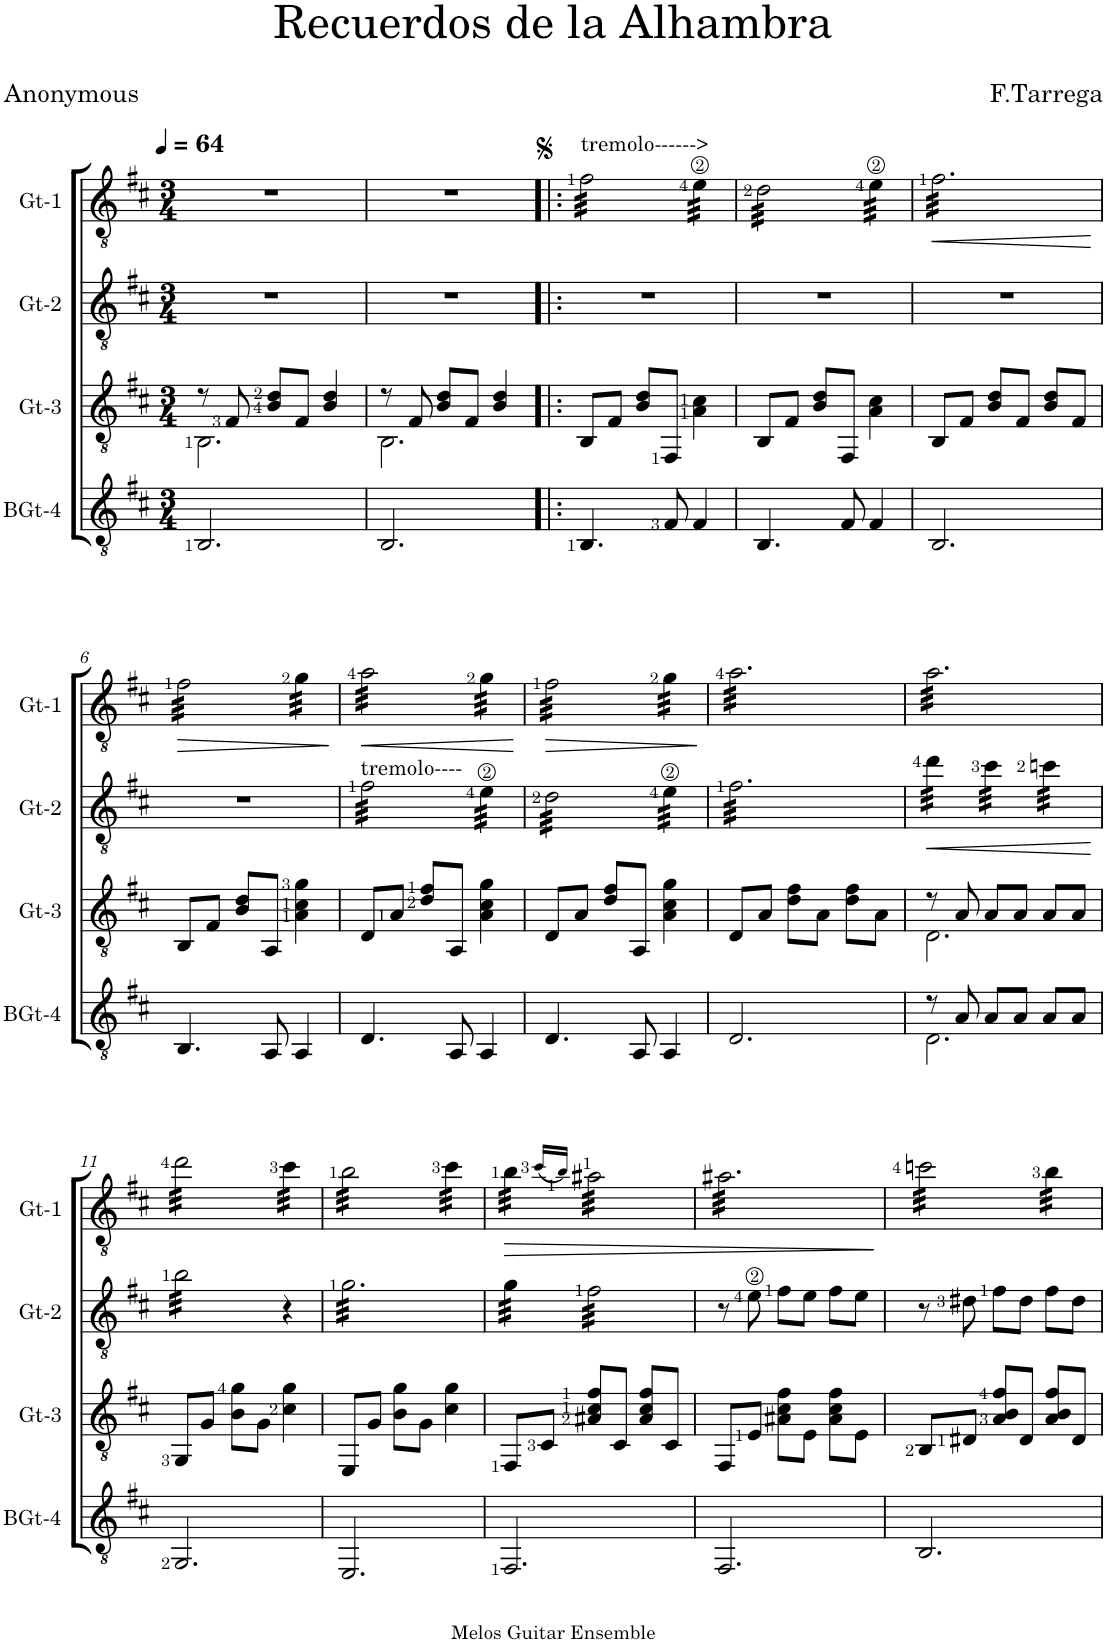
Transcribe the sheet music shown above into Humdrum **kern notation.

**kern	**kern	**kern	**dynam	**kern	**dynam
*part4	*part3	*part2	*part2	*part1	*part1
*staff4	*staff3	*staff2	*staff2	*staff1	*staff1
*I"BGt-4	*I"Gt-3	*I"Gt-2	*	*I"Gt-1	*
*I'BGt-4	*I'Gt-3	*I'Gt-2	*	*I'Gt-1	*
*clefGv2	*clefGv2	*clefGv2	*	*clefGv2	*
*k[f#c#]	*k[f#c#]	*k[f#c#]	*	*k[f#c#]	*
*M3/4	*M3/4	*M3/4	*	*M3/4	*
*MM64	*MM64	*MM64	*	*MM64	*
=1	=1	=1	=1	=1	=1
*	*^	*	*	*	*
2.BB/	8r	2.BB\	2.r	.	2.r	.
.	8F#/	.	.	.	.	.
.	8B/ 8d/L	.	.	.	.	.
.	8F#/J	.	.	.	.	.
.	4B/ 4d/	.	.	.	.	.
=2	=2	=2	=2	=2	=2	=2
2.BB/	8r	2.BB\	2.r	.	2.r	.
.	8F#/	.	.	.	.	.
.	8B/ 8d/L	.	.	.	.	.
.	8F#/J	.	.	.	.	.
.	4B/ 4d/	.	.	.	.	.
*	*v	*v	*	*	*	*
=3!|:	=3!|:	=3!|:	=3!|:	=3!|:	=3!|:
!	!	!	!	!LO:TX:a:t=tremolo------>	!
*	*	*	*	*tremolo	*
4.BB/	8BB/L	2.r	.	32f#\LLL	.
.	.	.	.	32f#\	.
.	.	.	.	32f#\	.
.	.	.	.	32f#\	.
.	8F#/J	.	.	32f#\	.
.	.	.	.	32f#\	.
.	.	.	.	32f#\	.
.	.	.	.	32f#\	.
.	8B/ 8d/L	.	.	32f#\	.
.	.	.	.	32f#\	.
.	.	.	.	32f#\	.
.	.	.	.	32f#\	.
8F#/	8FF#/J	.	.	32f#\	.
.	.	.	.	32f#\	.
.	.	.	.	32f#\	.
.	.	.	.	32f#\JJJ	.
4F#/	4A\ 4c#\	.	.	32e\LLL	.
.	.	.	.	32e\	.
.	.	.	.	32e\	.
.	.	.	.	32e\	.
.	.	.	.	32e\	.
.	.	.	.	32e\	.
.	.	.	.	32e\	.
.	.	.	.	32e\JJJ	.
=4	=4	=4	=4	=4	=4
4.BB/	8BB/L	2.r	.	32d\LLL	.
.	.	.	.	32d\	.
.	.	.	.	32d\	.
.	.	.	.	32d\	.
.	8F#/J	.	.	32d\	.
.	.	.	.	32d\	.
.	.	.	.	32d\	.
.	.	.	.	32d\	.
.	8B/ 8d/L	.	.	32d\	.
.	.	.	.	32d\	.
.	.	.	.	32d\	.
.	.	.	.	32d\	.
8F#/	8FF#/J	.	.	32d\	.
.	.	.	.	32d\	.
.	.	.	.	32d\	.
.	.	.	.	32d\JJJ	.
4F#/	4A\ 4c#\	.	.	32e\LLL	.
.	.	.	.	32e\	.
.	.	.	.	32e\	.
.	.	.	.	32e\	.
.	.	.	.	32e\	.
.	.	.	.	32e\	.
.	.	.	.	32e\	.
.	.	.	.	32e\JJJ	.
=5	=5	=5	=5	=5	=5
!	!	!	!	!	!LO:HP:b
2.BB/	8BB/L	2.r	.	32f#\LLL	<
.	.	.	.	32f#\	.
.	.	.	.	32f#\	.
.	.	.	.	32f#\	.
.	8F#/J	.	.	32f#\	.
.	.	.	.	32f#\	.
.	.	.	.	32f#\	.
.	.	.	.	32f#\	.
.	8B/ 8d/L	.	.	32f#\	.
.	.	.	.	32f#\	.
.	.	.	.	32f#\	.
.	.	.	.	32f#\	.
.	8F#/J	.	.	32f#\	.
.	.	.	.	32f#\	.
.	.	.	.	32f#\	.
.	.	.	.	32f#\	.
.	8B/ 8d/L	.	.	32f#\	.
.	.	.	.	32f#\	.
.	.	.	.	32f#\	.
.	.	.	.	32f#\	.
.	8F#/J	.	.	32f#\	.
.	.	.	.	32f#\	.
.	.	.	.	32f#\	.
.	.	.	.	32f#\JJJ	.
.	.	.	.	.	[
!!LO:LB:g=z
=6	=6	=6	=6	=6	=6
!	!	!	!	!	!LO:HP:b
4.BB/	8BB/L	2.r	.	32f#\LLL	>
.	.	.	.	32f#\	.
.	.	.	.	32f#\	.
.	.	.	.	32f#\	.
.	8F#/J	.	.	32f#\	.
.	.	.	.	32f#\	.
.	.	.	.	32f#\	.
.	.	.	.	32f#\	.
.	8B/ 8d/L	.	.	32f#\	.
.	.	.	.	32f#\	.
.	.	.	.	32f#\	.
.	.	.	.	32f#\	.
8AA/	8AA/J	.	.	32f#\	.
.	.	.	.	32f#\	.
.	.	.	.	32f#\	.
.	.	.	.	32f#\JJJ	.
4AA/	4A\ 4c#\ 4g\	.	.	32g\LLL	.
.	.	.	.	32g\	.
.	.	.	.	32g\	.
.	.	.	.	32g\	.
.	.	.	.	32g\	.
.	.	.	.	32g\	.
.	.	.	.	32g\	.
.	.	.	.	32g\JJJ	.
.	.	.	.	.	]
=7	=7	=7	=7	=7	=7
!	!	!LO:TX:a:t=tremolo----	!	!	!
!	!	!	!	!	!LO:HP:b
*	*	*tremolo	*	*	*
4.D/	8D/L	32f#\LLL	.	32a\LLL	<
.	.	32f#\	.	32a\	.
.	.	32f#\	.	32a\	.
.	.	32f#\	.	32a\	.
.	8A/J	32f#\	.	32a\	.
.	.	32f#\	.	32a\	.
.	.	32f#\	.	32a\	.
.	.	32f#\	.	32a\	.
.	8d/ 8f#/L	32f#\	.	32a\	.
.	.	32f#\	.	32a\	.
.	.	32f#\	.	32a\	.
.	.	32f#\	.	32a\	.
8AA/	8AA/J	32f#\	.	32a\	.
.	.	32f#\	.	32a\	.
.	.	32f#\	.	32a\	.
.	.	32f#\JJJ	.	32a\JJJ	.
4AA/	4A\ 4c#\ 4g\	32e\LLL	.	32g\LLL	.
.	.	32e\	.	32g\	.
.	.	32e\	.	32g\	.
.	.	32e\	.	32g\	.
.	.	32e\	.	32g\	.
.	.	32e\	.	32g\	.
.	.	32e\	.	32g\	.
.	.	32e\JJJ	.	32g\JJJ	.
.	.	.	.	.	[
=8	=8	=8	=8	=8	=8
!	!	!	!	!	!LO:HP:b
4.D/	8D/L	32d\LLL	.	32f#\LLL	>
.	.	32d\	.	32f#\	.
.	.	32d\	.	32f#\	.
.	.	32d\	.	32f#\	.
.	8A/J	32d\	.	32f#\	.
.	.	32d\	.	32f#\	.
.	.	32d\	.	32f#\	.
.	.	32d\	.	32f#\	.
.	8d/ 8f#/L	32d\	.	32f#\	.
.	.	32d\	.	32f#\	.
.	.	32d\	.	32f#\	.
.	.	32d\	.	32f#\	.
8AA/	8AA/J	32d\	.	32f#\	.
.	.	32d\	.	32f#\	.
.	.	32d\	.	32f#\	.
.	.	32d\JJJ	.	32f#\JJJ	.
4AA/	4A\ 4c#\ 4g\	32e\LLL	.	32g\LLL	.
.	.	32e\	.	32g\	.
.	.	32e\	.	32g\	.
.	.	32e\	.	32g\	.
.	.	32e\	.	32g\	.
.	.	32e\	.	32g\	.
.	.	32e\	.	32g\	.
.	.	32e\JJJ	.	32g\JJJ	.
.	.	.	.	.	]
=9	=9	=9	=9	=9	=9
2.D/	8D/L	32f#\LLL	.	32a\LLL	.
.	.	32f#\	.	32a\	.
.	.	32f#\	.	32a\	.
.	.	32f#\	.	32a\	.
.	8A/J	32f#\	.	32a\	.
.	.	32f#\	.	32a\	.
.	.	32f#\	.	32a\	.
.	.	32f#\	.	32a\	.
.	8d\ 8f#\L	32f#\	.	32a\	.
.	.	32f#\	.	32a\	.
.	.	32f#\	.	32a\	.
.	.	32f#\	.	32a\	.
.	8A\J	32f#\	.	32a\	.
.	.	32f#\	.	32a\	.
.	.	32f#\	.	32a\	.
.	.	32f#\	.	32a\	.
.	8d\ 8f#\L	32f#\	.	32a\	.
.	.	32f#\	.	32a\	.
.	.	32f#\	.	32a\	.
.	.	32f#\	.	32a\	.
.	8A\J	32f#\	.	32a\	.
.	.	32f#\	.	32a\	.
.	.	32f#\	.	32a\	.
.	.	32f#\JJJ	.	32a\JJJ	.
=10	=10	=10	=10	=10	=10
*^	*^	*	*	*	*
!	!	!	!	!	!LO:HP:b	!	!
8r	2.D\	8r	2.D\	32dd\LLL	<	32a\LLL	.
.	.	.	.	32dd\	.	32a\	.
.	.	.	.	32dd\	.	32a\	.
.	.	.	.	32dd\	.	32a\	.
8A/	.	8A/	.	32dd\	.	32a\	.
.	.	.	.	32dd\	.	32a\	.
.	.	.	.	32dd\	.	32a\	.
.	.	.	.	32dd\JJJ	.	32a\	.
8A/L	.	8A/L	.	32cc#\LLL	.	32a\	.
.	.	.	.	32cc#\	.	32a\	.
.	.	.	.	32cc#\	.	32a\	.
.	.	.	.	32cc#\	.	32a\	.
8A/J	.	8A/J	.	32cc#\	.	32a\	.
.	.	.	.	32cc#\	.	32a\	.
.	.	.	.	32cc#\	.	32a\	.
.	.	.	.	32cc#\JJJ	.	32a\	.
8A/L	.	8A/L	.	32ccn\LLL	.	32a\	.
.	.	.	.	32ccn\	.	32a\	.
.	.	.	.	32ccn\	.	32a\	.
.	.	.	.	32ccn\	.	32a\	.
8A/J	.	8A/J	.	32ccn\	.	32a\	.
.	.	.	.	32ccn\	.	32a\	.
.	.	.	.	32ccn\	.	32a\	.
.	.	.	.	32ccn\JJJ	.	32a\JJJ	.
*v	*v	*	*	*	*	*	*
*	*v	*v	*	*	*	*
.	.	.	[	.	.
!!LO:LB:g=z
=11	=11	=11	=11	=11	=11
2.GG/	8GG/L	32b\LLL	.	32dd\LLL	.
.	.	32b\	.	32dd\	.
.	.	32b\	.	32dd\	.
.	.	32b\	.	32dd\	.
.	8G/J	32b\	.	32dd\	.
.	.	32b\	.	32dd\	.
.	.	32b\	.	32dd\	.
.	.	32b\	.	32dd\	.
.	8B\ 8g\L	32b\	.	32dd\	.
.	.	32b\	.	32dd\	.
.	.	32b\	.	32dd\	.
.	.	32b\	.	32dd\	.
.	8G\J	32b\	.	32dd\	.
.	.	32b\	.	32dd\	.
.	.	32b\	.	32dd\	.
.	.	32b\JJJ	.	32dd\JJJ	.
.	4c#\ 4g\	4r	.	32cc#\LLL	.
.	.	.	.	32cc#\	.
.	.	.	.	32cc#\	.
.	.	.	.	32cc#\	.
.	.	.	.	32cc#\	.
.	.	.	.	32cc#\	.
.	.	.	.	32cc#\	.
.	.	.	.	32cc#\JJJ	.
=12	=12	=12	=12	=12	=12
2.EE/	8EE/L	32g\LLL	.	32b\LLL	.
.	.	32g\	.	32b\	.
.	.	32g\	.	32b\	.
.	.	32g\	.	32b\	.
.	8G/J	32g\	.	32b\	.
.	.	32g\	.	32b\	.
.	.	32g\	.	32b\	.
.	.	32g\	.	32b\	.
.	8B\ 8g\L	32g\	.	32b\	.
.	.	32g\	.	32b\	.
.	.	32g\	.	32b\	.
.	.	32g\	.	32b\	.
.	8G\J	32g\	.	32b\	.
.	.	32g\	.	32b\	.
.	.	32g\	.	32b\	.
.	.	32g\	.	32b\JJJ	.
.	4c#\ 4g\	32g\	.	32cc#\LLL	.
.	.	32g\	.	32cc#\	.
.	.	32g\	.	32cc#\	.
.	.	32g\	.	32cc#\	.
.	.	32g\	.	32cc#\	.
.	.	32g\	.	32cc#\	.
.	.	32g\	.	32cc#\	.
.	.	32g\JJJ	.	32cc#\JJJ	.
=13	=13	=13	=13	=13	=13
!	!	!	!	!	!LO:HP:b
2.FF#/	8FF#/L	32g\LLL	.	32b\LLL	>
.	.	32g\	.	32b\	.
.	.	32g\	.	32b\	.
.	.	32g\	.	32b\	.
.	8C#/J	32g\	.	32b\	.
.	.	32g\	.	32b\	.
.	.	32g\	.	32b\	.
.	.	32g\JJJ	.	32b\JJJ	.
*	*	*	*	*Xtremolo	*
.	.	.	.	(16qcc#/LL	.
.	.	.	.	16qb/JJ)	.
*	*	*	*	*tremolo	*
.	8A#X/ 8c#/ 8f#/L	32f#\LLL	.	32a#X\LLL	.
.	.	32f#\	.	32a#X\	.
.	.	32f#\	.	32a#X\	.
.	.	32f#\	.	32a#X\	.
.	8C#/J	32f#\	.	32a#X\	.
.	.	32f#\	.	32a#X\	.
.	.	32f#\	.	32a#X\	.
.	.	32f#\	.	32a#X\	.
.	8A#/ 8c#/ 8f#/L	32f#\	.	32a#X\	.
.	.	32f#\	.	32a#X\	.
.	.	32f#\	.	32a#X\	.
.	.	32f#\	.	32a#X\	.
.	8C#/J	32f#\	.	32a#X\	.
.	.	32f#\	.	32a#X\	.
.	.	32f#\	.	32a#X\	.
.	.	32f#\JJJ	.	32a#X\JJJ	.
*	*	*Xtremolo	*	*	*
=14	=14	=14	=14	=14	=14
2.FF#/	8FF#/L	8r	.	32a#X\LLL	.
.	.	.	.	32a#X\	.
.	.	.	.	32a#X\	.
.	.	.	.	32a#X\	.
.	8E/J	8e\	.	32a#X\	.
.	.	.	.	32a#X\	.
.	.	.	.	32a#X\	.
.	.	.	.	32a#X\	.
.	8A#X\ 8c#\ 8f#\L	8f#\L	.	32a#X\	.
.	.	.	.	32a#X\	.
.	.	.	.	32a#X\	.
.	.	.	.	32a#X\	.
.	8E\J	8e\J	.	32a#X\	.
.	.	.	.	32a#X\	.
.	.	.	.	32a#X\	.
.	.	.	.	32a#X\	.
.	8A#\ 8c#\ 8f#\L	8f#\L	.	32a#X\	.
.	.	.	.	32a#X\	.
.	.	.	.	32a#X\	.
.	.	.	.	32a#X\	.
.	8E\J	8e\J	.	32a#X\	.
.	.	.	.	32a#X\	.
.	.	.	.	32a#X\	.
.	.	.	.	32a#X\JJJ	.
.	.	.	.	.	]
=15	=15	=15	=15	=15	=15
2.BB/	8BB/L	8r	.	32ccn\LLL	.
.	.	.	.	32ccn\	.
.	.	.	.	32ccn\	.
.	.	.	.	32ccn\	.
.	8D#X/J	8d#X\	.	32ccn\	.
.	.	.	.	32ccn\	.
.	.	.	.	32ccn\	.
.	.	.	.	32ccn\	.
.	8A/ 8B/ 8f#/L	8f#\L	.	32ccn\	.
.	.	.	.	32ccn\	.
.	.	.	.	32ccn\	.
.	.	.	.	32ccn\	.
.	8D#/J	8d#\J	.	32ccn\	.
.	.	.	.	32ccn\	.
.	.	.	.	32ccn\	.
.	.	.	.	32ccn\JJJ	.
.	8A/ 8B/ 8f#/L	8f#\L	.	32b\LLL	.
.	.	.	.	32b\	.
.	.	.	.	32b\	.
.	.	.	.	32b\	.
.	8D#/J	8d#\J	.	32b\	.
.	.	.	.	32b\	.
.	.	.	.	32b\	.
.	.	.	.	32b\JJJ	.
*	*	*	*	*Xtremolo	*
=	=	=	=	=	=
*-	*-	*-	*-	*-	*-
